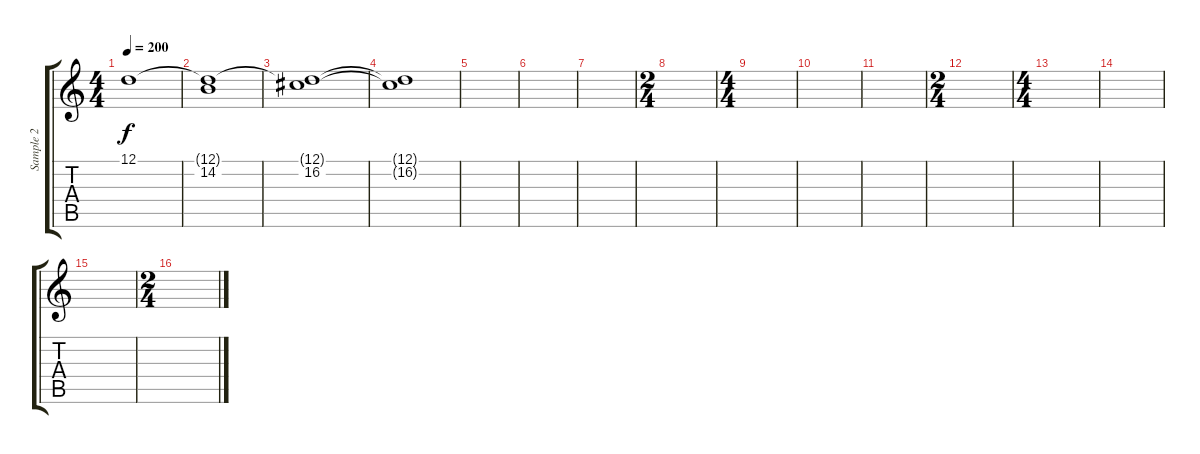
\track ("Sample 2" "Sample 2") {instrument pad6metallic}
\staff {score tabs}
\tuning (D4 A3 F3 C3 G2 C2) {hide}
\ts (4 4)
\tempo 200
\clef g2
\ks c
12.1.1{dy f} |
(12.1{t} 14.2).1 |
(12.1{t} 16.2).1 |
(12.1{t} 16.2{t}).1 |
|
|
|
\ts (2 4)
|
\ts (4 4)
|
|
|
\ts (2 4)
|
\ts (4 4)
|
|
|
\ts (2 4)
